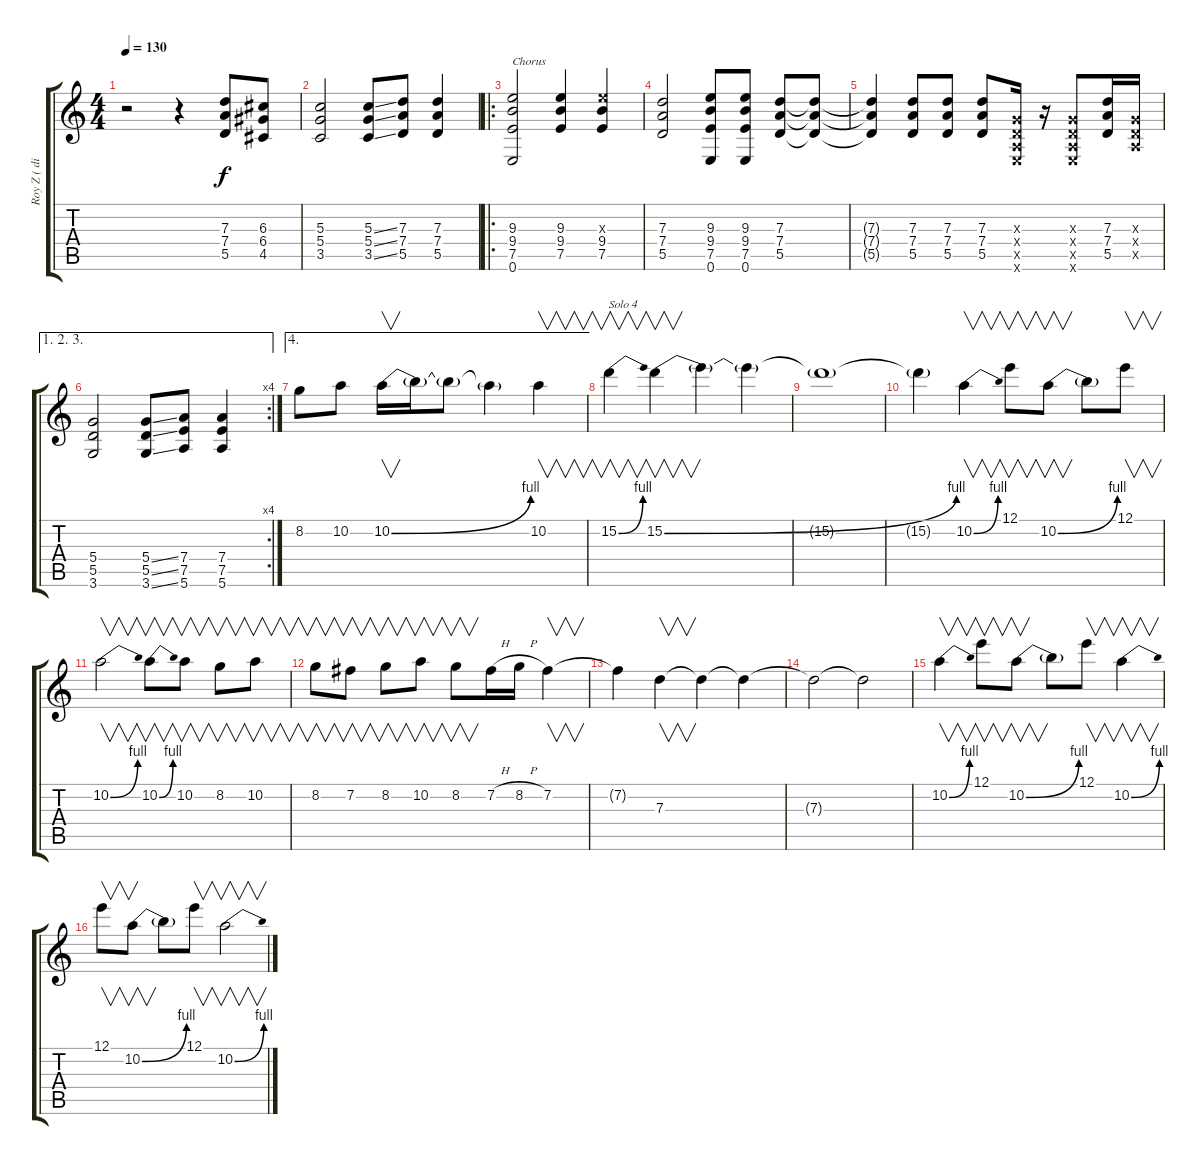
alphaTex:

\track ("Roy Z ( distortion )" "Roy Z ( di") {instrument distortionguitar}
\staff {score tabs}
\tuning (E4 B3 G3 D3 A2 E2) {hide}
\ts (4 4)
\tempo 130
\clef g2
\ks c
r.2{dy f} r.4 (7.3 7.4 5.5).8{volume 13} (6.3 6.4 4.5).8 |
(5.3 5.4 3.5).2{volume 12} (5.3{ss} 5.4{ss} 3.5{ss}).8 (7.3 7.4 5.5).8 (7.3 7.4 5.5).4 |
\ro
(9.3 9.4 7.5 0.6).2{txt "Chorus" volume 12} (9.3 9.4 7.5).4 (9.3{x} 9.4 7.5).4 |
(7.3 7.4 5.5).2{volume 12} (9.3 9.4 7.5 0.6).8 (9.3 9.4 7.5 0.6).8 (7.3 7.4 5.5).8 (7.3{t} 7.4{t} 5.5{t}).8 |
(7.3{t} 7.4{t} 5.5{t}).4{volume 12} (7.3 7.4 5.5).8 (7.3 7.4 5.5).8 (7.3 7.4 5.5).8 (0.3{x} 0.4{x} 0.5{x} 0.6{x}).16 r.16 (0.3{x} 0.4{x} 0.5{x} 0.6{x}).8 (7.3 7.4 5.5).16 (0.3{x} 0.4{x} 0.5{x}).16 |
\ae (1 2 3)
\rc 4
(5.4 5.5 3.6).2{volume 12} (5.4{ss} 5.5{ss} 3.6{ss}).8 (7.4 7.5 5.6).8 (7.4 7.5 5.6).4 |
\ae 4
8.2.8{volume 16} 10.2.8 10.2{be (bend 0 0 60 4)}.16{v} 10.2{t}.16 10.2{t}.8 10.2{t}.4 10.2.4{v} |
15.2{be (bend 0 0 60 4)}.4{v txt "Solo 4"} 15.2{be (bend 0 0 60 4)}.4{v} 15.2{t}.4 15.2{t}.4 |
15.2{t}.1 |
15.2{t}.4 10.2{be (bend 0 0 60 4)}.4{v} 12.1.8{v} 10.2{be (bend 0 0 60 4)}.8{v} 10.2{t}.8 12.1.8{v} |
10.2{be (bend 0 0 60 4)}.2{v} 10.2{be (bend 0 0 60 4)}.8{v} 10.2.8{v} 8.2.8{v} 10.2.8{v} |
8.2.8{v} 7.2.8{v} 8.2.8{v} 10.2.8{v} 8.2.8{v} 7.2{h}.16 8.2{h}.16 7.2.4{v} |
7.2{t}.4 7.3.4{v} 7.3{t}.4 7.3{t}.4 |
7.3{t}.2 7.3{t}.2 |
10.2{be (bend 0 0 60 4)}.4{v} 12.1.8{v} 10.2{be (bend 0 0 60 4)}.8{v} 10.2{t}.8 12.1.8{v} 10.2{be (bend 0 0 60 4)}.4{v} |
12.1.8{v} 10.2{be (bend 0 0 60 4)}.8{v} 10.2{t}.8 12.1.8{v} 10.2{be (bend 0 0 60 4)}.2{v}
